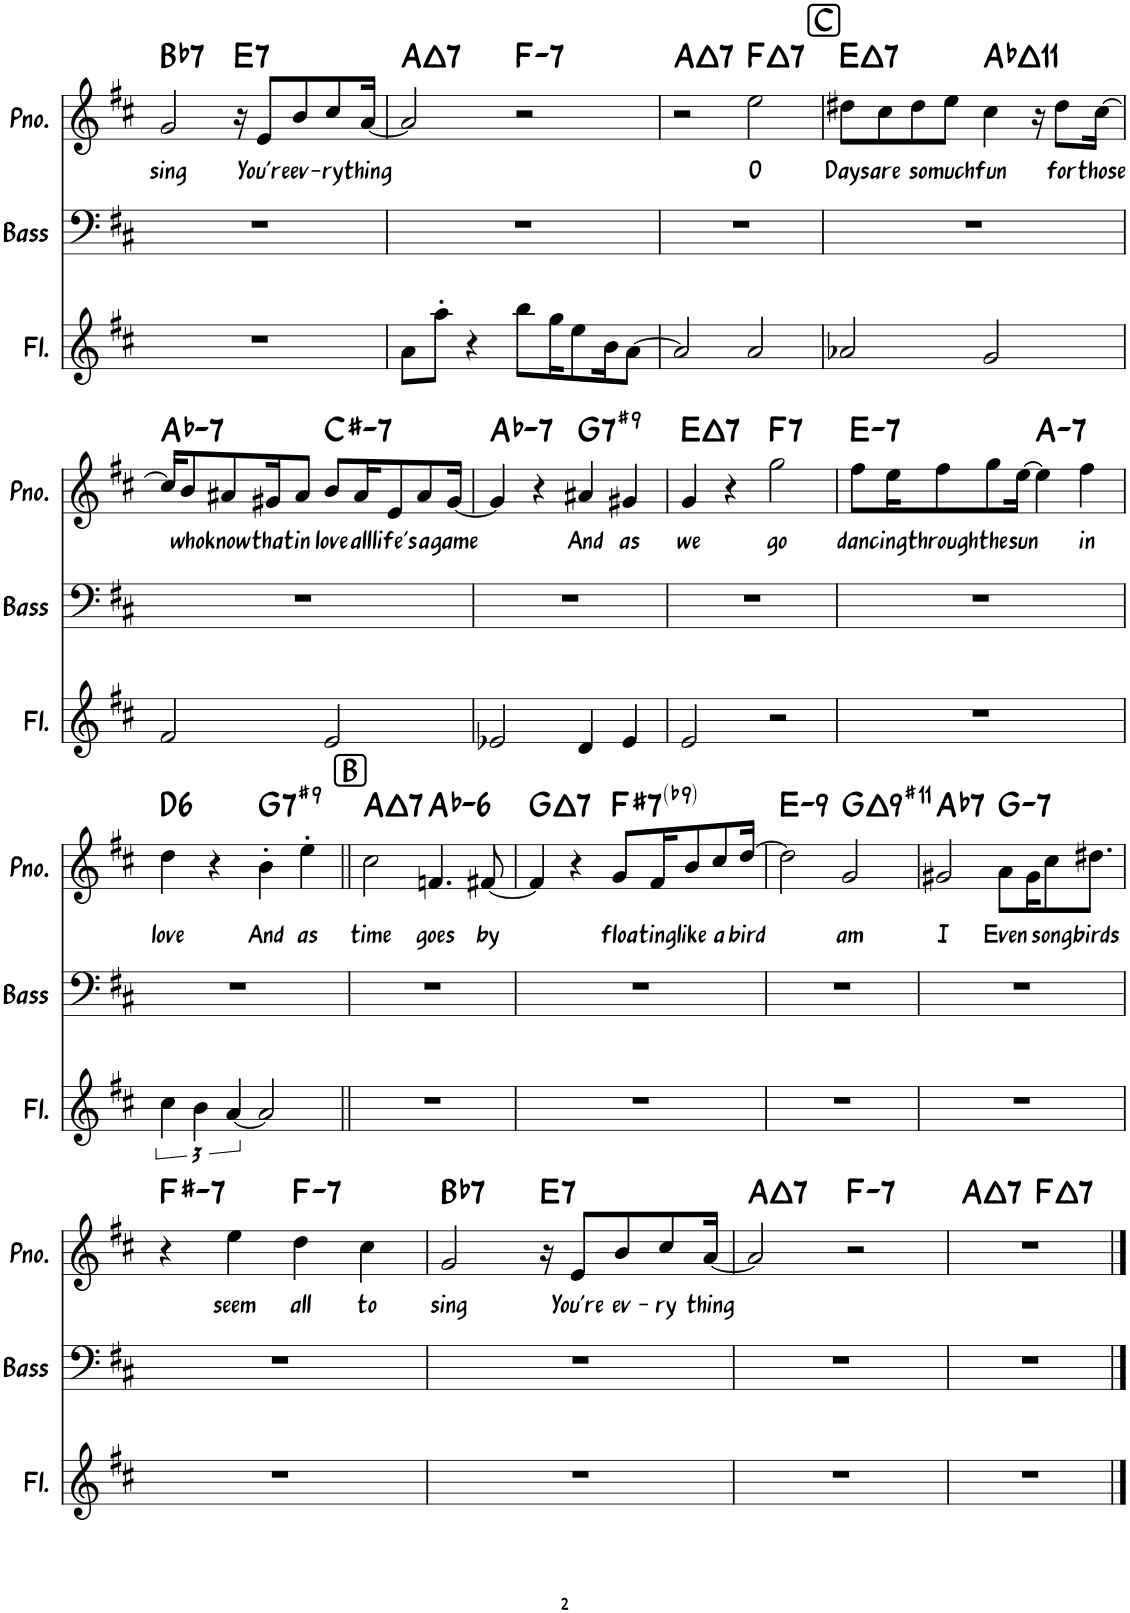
**kern	**kern	**kern	**text	**harte
*part3	*part2	*part1	*part1	*part1
*staff3	*staff2	*staff1	*staff1	*
*I"Flute	*I"Acoustic Bass	*I"Piano	*	*
*I'Fl.	*I'Bass	*I'Pno.	*	*
!!LO:PB:g=z
*clefG2	*clefF4	*clefG2	*	*
*	*Trd7c12	*	*	*
*k[f#c#]	*k[f#c#]	*k[f#c#]	*	*
*M4/4	*M4/4	*M4/4	*	*
=14	=14	=14	=14	=14
!	!	!	!LO:LY:b	!LO:H:kt=7
1r	1r	2g/	sing	Bb:7
!	!	!	!	!LO:H:kt=7
.	.	16r	.	E:7
!	!	!	!LO:LY:b	!
.	.	8e/L	You're	.
!	!	!	!LO:LY:b	!
.	.	8b/	ev-	.
!	!	!	!LO:LY:b	!
.	.	8cc#/	-ry	.
!	!	!	!LO:LY:b	!
.	.	[16a/Jk	thing	.
=15	=15	=15	=15	=15
!	!	!	!	!LO:H:kt=7
8a\L	1r	2a/]	.	A:maj7
8aa'\J	.	.	.	.
4r	.	.	.	.
!	!	!	!	!LO:H:kt=7
8bb\L	.	2r	.	F:min7
16gg\K	.	.	.	.
8ee\	.	.	.	.
16b\K	.	.	.	.
[8a\J	.	.	.	.
=16	=16	=16	=16	=16
!	!	!	!	!LO:H:kt=7
2a/]	1r	2r	.	A:maj7
!	!	!	!LO:LY:b	!LO:H:kt=7
2a/	.	2ee\	O	F:maj7
!!LO:REH:place=s1:a:rj:fs=14:t=C
=17	=17	=17	=17	=17
!	!	!	!LO:LY:b	!LO:H:kt=7
2a-X/	1r	8dd#X\L	Days	E:maj7
!	!	!	!LO:LY:b	!
.	.	8cc#\	are	.
!	!	!	!LO:LY:b	!
.	.	8dd#\	so	.
!	!	!	!LO:LY:b	!
.	.	8ee\J	much	.
!	!	!	!LO:LY:b	!LO:H:kt=11
2g/	.	4cc#\	fun	Ab:maj9(11)
.	.	16r	.	.
!	!	!	!LO:LY:b	!
.	.	8dd#\L	for	.
!	!	!	!LO:LY:b	!
.	.	[16cc#\Jk	those	.
!!LO:LB:g=z
=18	=18	=18	=18	=18
!	!	!	!	!LO:H:kt=7
2f#/	1r	16cc#/KL]	.	Ab:min7
!	!	!	!LO:LY:b	!
.	.	8b/	who	.
!	!	!	!LO:LY:b	!
.	.	8a#X/	know	.
!	!	!	!LO:LY:b	!
.	.	16g#X/K	that	.
!	!	!	!LO:LY:b	!
.	.	8a#/J	in	.
!	!	!	!LO:LY:b	!LO:H:kt=7
2e/	.	8b/L	love	C#:min7
!	!	!	!LO:LY:b	!
.	.	16a#/K	all	.
!	!	!	!LO:LY:b	!
.	.	8e/	life's	.
!	!	!	!LO:LY:b	!
.	.	8a#/	a	.
!	!	!	!LO:LY:b	!
.	.	[16g#/Jk	game	.
=19	=19	=19	=19	=19
!	!	!	!	!LO:H:kt=7
2e-X/	1r	4g#/]	.	Ab:min7
.	.	4r	.	.
!	!	!	!LO:LY:b	!LO:H:kt=7
4d/	.	4a#X/	And	G:7(#9)
!	!	!	!LO:LY:b	!
4e-/	.	4g#X/	as	.
=20	=20	=20	=20	=20
!	!	!	!LO:LY:b	!LO:H:kt=7
2e/	1r	4g/	we	E:maj7
.	.	4r	.	.
!	!	!	!LO:LY:b	!LO:H:kt=7
2r	.	2gg\	go	F:7
=21	=21	=21	=21	=21
!	!	!	!LO:LY:b	!LO:H:kt=7
1r	1r	8ff#\L	danc-	E:min7
!	!	!	!LO:LY:b	!
.	.	16ee\K	-ing	.
!	!	!	!LO:LY:b	!
.	.	8ff#\	through	.
!	!	!	!LO:LY:b	!
.	.	8gg\	the	.
!	!	!	!LO:LY:b	!
.	.	[16ee\Jk	sun	.
!	!	!	!	!LO:H:kt=7
.	.	4ee\]	.	A:min7
!	!	!	!LO:LY:b	!
.	.	4ff#\	in	.
!!LO:LB:g=z
=22	=22	=22	=22	=22
!	!	!	!LO:LY:b	!LO:H:kt=6
6cc#\	1r	4dd\	love	D:maj6
6b\	.	.	.	.
.	.	4r	.	.
[6a/	.	.	.	.
!	!	!	!LO:LY:b	!LO:H:kt=7
2a/]	.	4b'\	And	G:7(#9)
!	!	!	!LO:LY:b	!
.	.	4ee'\	as	.
!!LO:REH:place=s1:a:rj:fs=14:t=B
=23||	=23||	=23||	=23||	=23||
!	!	!	!LO:LY:b	!LO:H:kt=7
1r	1r	2cc#\	time	A:maj7
!	!	!	!LO:LY:b	!LO:H:kt=6
.	.	4.fn/	goes	Ab:min6
!	!	!	!LO:LY:b	!
.	.	[8f#X/	by	.
=24	=24	=24	=24	=24
!	!	!	!	!LO:H:kt=7
1r	1r	4f#/]	.	G:maj7
.	.	4r	.	.
!	!	!	!LO:LY:b	!LO:H:kt=7
.	.	8g/L	floa-	F#:7(b9)
!	!	!	!LO:LY:b	!
.	.	16f#/K	-ting	.
!	!	!	!LO:LY:b	!
.	.	8b/	like	.
!	!	!	!LO:LY:b	!
.	.	8cc#/	a	.
!	!	!	!LO:LY:b	!
.	.	[16dd/Jk	bird	.
=25	=25	=25	=25	=25
!	!	!	!	!LO:H:kt=9
1r	1r	2dd\]	.	E:min9
!	!	!	!LO:LY:b	!LO:H:kt=9
.	.	2g/	am	G:maj9(#11)
=26	=26	=26	=26	=26
!	!	!	!LO:LY:b	!LO:H:kt=7
1r	1r	2g#X/	I	Ab:7
!	!	!	!LO:LY:b	!LO:H:kt=7
.	.	8a\L	Even	G:min7
.	.	16g#\K	.	.
!	!	!	!LO:LY:b	!
.	.	8cc#\	song	.
!	!	!	!LO:LY:b	!
.	.	8.dd#X\J	birds	.
!!LO:LB:g=z
=27	=27	=27	=27	=27
!	!	!	!	!LO:H:kt=7
1r	1r	4r	.	F#:min7
!	!	!	!LO:LY:b	!
.	.	4ee\	seem	.
!	!	!	!LO:LY:b	!LO:H:kt=7
.	.	4dd\	all	F:min7
!	!	!	!LO:LY:b	!
.	.	4cc#\	to	.
=28	=28	=28	=28	=28
!	!	!	!LO:LY:b	!LO:H:kt=7
1r	1r	2g/	sing	Bb:7
!	!	!	!	!LO:H:kt=7
.	.	16r	.	E:7
!	!	!	!LO:LY:b	!
.	.	8e/L	You're	.
!	!	!	!LO:LY:b	!
.	.	8b/	ev-	.
!	!	!	!LO:LY:b	!
.	.	8cc#/	-ry	.
!	!	!	!LO:LY:b	!
.	.	[16a/Jk	thing	.
=29	=29	=29	=29	=29
!	!	!	!	!LO:H:kt=7
1r	1r	2a/]	.	A:maj7
!	!	!	!	!LO:H:kt=7
.	.	2r	.	F:min7
=30	=30	=30	=30	=30
!	!	!	!	!LO:H:kt=7
*	*	*^	*	*
1r	1r	1r	2ryy	.	A:maj7
!	!	!	!	!	!LO:H:kt=7
.	.	.	2ryy	.	F:maj7
*	*	*v	*v	*	*
==	==	==	==	==
*-	*-	*-	*-	*-
